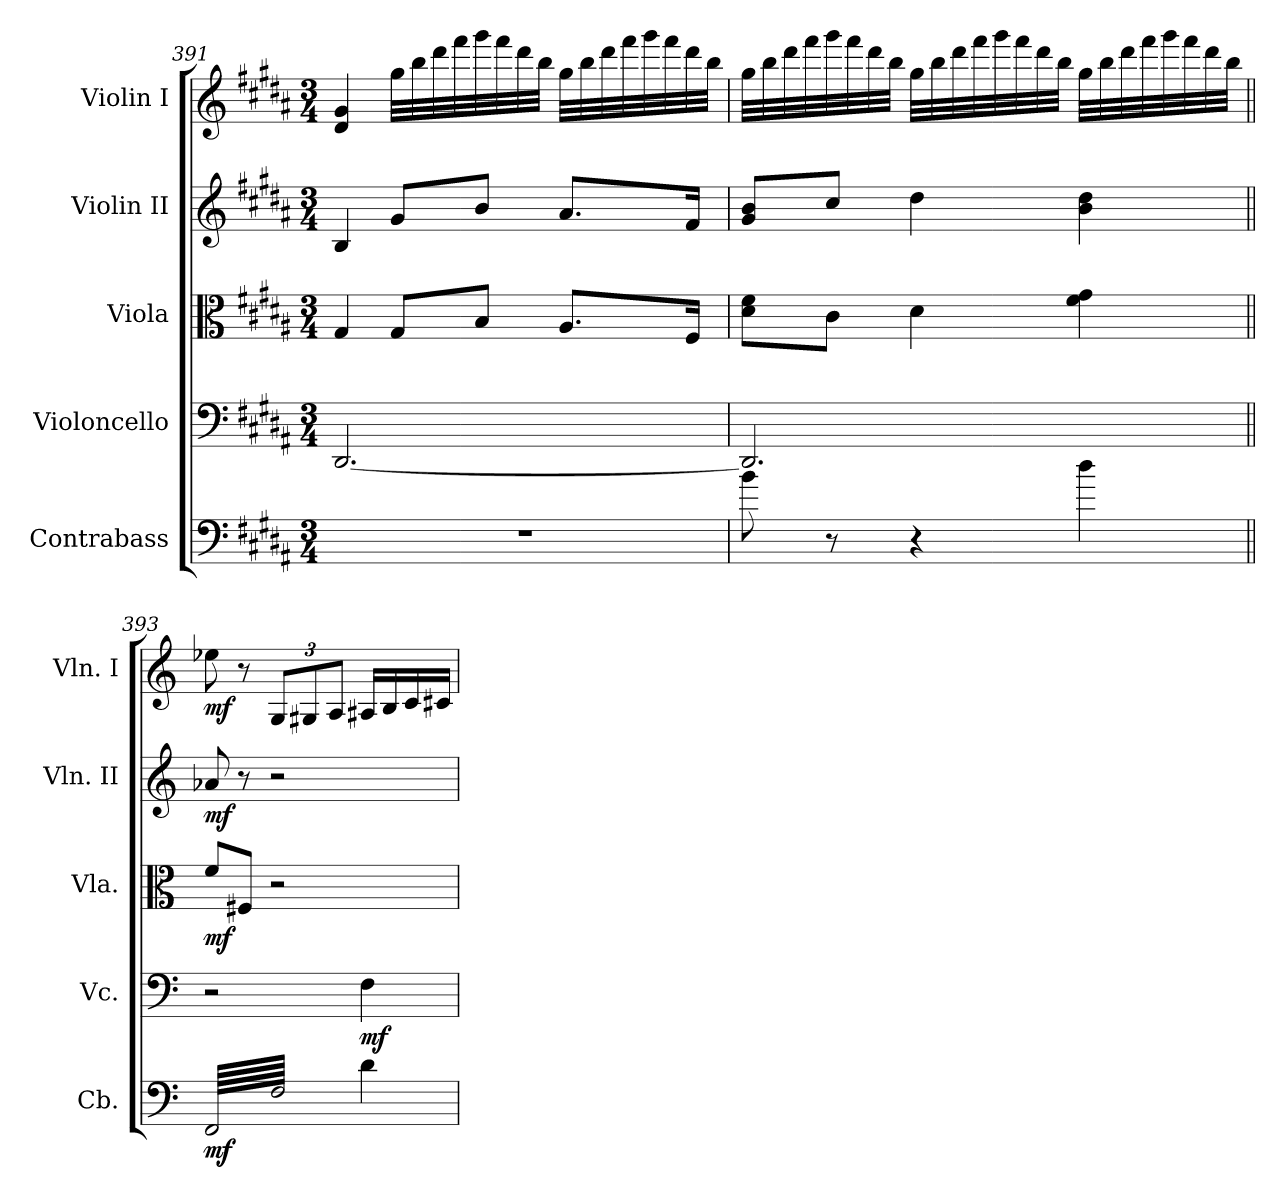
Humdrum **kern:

**kern	**dynam	**kern	**dynam	**kern	**dynam	**kern	**dynam	**kern	**dynam
*part5	*part5	*part4	*part4	*part3	*part3	*part2	*part2	*part1	*part1
*staff5	*staff5	*staff4	*staff4	*staff3	*staff3	*staff2	*staff2	*staff1	*staff1
*I"Contrabass	*	*I"Violoncello	*	*I"Viola	*	*I"Violin II	*	*I"Violin I	*
*I'Cb.	*	*I'Vc.	*	*I'Vla.	*	*I'Vln. II	*	*I'Vln. I	*
!!LO:LB:g=z
*clefF4	*	*clefF4	*	*clefC3	*	*clefG2	*	*clefG2	*
*ITrd7c12	*	*	*	*	*	*	*	*	*
*k[f#c#g#d#a#]	*	*k[f#c#g#d#a#]	*	*k[f#c#g#d#a#]	*	*k[f#c#g#d#a#]	*	*k[f#c#g#d#a#]	*
*M3/4	*	*M3/4	*	*M3/4	*	*M3/4	*	*M3/4	*
=391	=391	=391	=391	=391	=391	=391	=391	=391	=391
2.r	.	[2.DD#/	.	4G#/	.	4B/	.	4d#/ 4g#/	.
.	.	.	.	8G#/L	.	8g#/L	.	32gg#\LLL	.
.	.	.	.	.	.	.	.	32bb\	.
.	.	.	.	.	.	.	.	32ddd#\	.
.	.	.	.	.	.	.	.	32fff#\	.
.	.	.	.	8B/J	.	8b/J	.	32ggg#\	.
.	.	.	.	.	.	.	.	32fff#\	.
.	.	.	.	.	.	.	.	32ddd#\	.
.	.	.	.	.	.	.	.	32bb\JJJ	.
.	.	.	.	8.A#/L	.	8.a#/L	.	32gg#\LLL	.
.	.	.	.	.	.	.	.	32bb\	.
.	.	.	.	.	.	.	.	32ddd#\	.
.	.	.	.	.	.	.	.	32fff#\	.
.	.	.	.	.	.	.	.	32ggg#\	.
.	.	.	.	.	.	.	.	32fff#\	.
.	.	.	.	16F#/Jk	.	16f#/Jk	.	32ddd#\	.
.	.	.	.	.	.	.	.	32bb\JJJ	.
!!LO:PB:g=z
=392	=392	=392	=392	=392	=392	=392	=392	=392	=392
8B\	.	2.DD#/]	.	8d#\ 8f#\L	.	8g#/ 8b/L	.	32gg#\LLL	.
.	.	.	.	.	.	.	.	32bb\	.
.	.	.	.	.	.	.	.	32ddd#\	.
.	.	.	.	.	.	.	.	32fff#\	.
8r	.	.	.	8c#\J	.	8cc#/J	.	32ggg#\	.
.	.	.	.	.	.	.	.	32fff#\	.
.	.	.	.	.	.	.	.	32ddd#\	.
.	.	.	.	.	.	.	.	32bb\JJJ	.
4r	.	.	.	4d#\	.	4dd#\	.	32gg#\LLL	.
.	.	.	.	.	.	.	.	32bb\	.
.	.	.	.	.	.	.	.	32ddd#\	.
.	.	.	.	.	.	.	.	32fff#\	.
.	.	.	.	.	.	.	.	32ggg#\	.
.	.	.	.	.	.	.	.	32fff#\	.
.	.	.	.	.	.	.	.	32ddd#\	.
.	.	.	.	.	.	.	.	32bb\JJJ	.
4d#\	.	.	.	4f#\ 4g#\	.	4b\ 4dd#\	.	32gg#\LLL	.
.	.	.	.	.	.	.	.	32bb\	.
.	.	.	.	.	.	.	.	32ddd#\	.
.	.	.	.	.	.	.	.	32fff#\	.
.	.	.	.	.	.	.	.	32ggg#\	.
.	.	.	.	.	.	.	.	32fff#\	.
.	.	.	.	.	.	.	.	32ddd#\	.
.	.	.	.	.	.	.	.	32bb\JJJ	.
!!LO:LB:g=z
=393||	=393||	=393||	=393||	=393||	=393||	=393||	=393||	=393||	=393||
*k[]	*	*k[]	*	*k[]	*	*k[]	*	*k[]	*
!	!LO:DY:b	!	!	!	!LO:DY:b	!	!LO:DY:b	!	!LO:DY:b
*tremolo	*	*	*	*	*	*	*	*	*
64FFF/LLLL	mf	2r	.	8f/L	mf	8a-X/	mf	8ee-X\	mf
64FF\	.	.	.	.	.	.	.	.	.
64FFF/	.	.	.	.	.	.	.	.	.
64FF\	.	.	.	.	.	.	.	.	.
64FFF/	.	.	.	.	.	.	.	.	.
64FF\	.	.	.	.	.	.	.	.	.
64FFF/	.	.	.	.	.	.	.	.	.
64FF\	.	.	.	.	.	.	.	.	.
64FFF/	.	.	.	8F#X/J	.	8r	.	8r	.
64FF\	.	.	.	.	.	.	.	.	.
64FFF/	.	.	.	.	.	.	.	.	.
64FF\	.	.	.	.	.	.	.	.	.
64FFF/	.	.	.	.	.	.	.	.	.
64FF\	.	.	.	.	.	.	.	.	.
64FFF/	.	.	.	.	.	.	.	.	.
64FF\	.	.	.	.	.	.	.	.	.
*	*	*	*	*	*	*	*	*Xbrackettup	*
*	*	*	*	*	*	*	*	*MM70	*
64FFF/	.	.	.	2r	.	2r	.	12G/L	.
64FF\	.	.	.	.	.	.	.	.	.
64FFF/	.	.	.	.	.	.	.	.	.
64FF\	.	.	.	.	.	.	.	.	.
64FFF/	.	.	.	.	.	.	.	.	.
64FF\	.	.	.	.	.	.	.	.	.
.	.	.	.	.	.	.	.	12G#X/	.
64FFF/	.	.	.	.	.	.	.	.	.
64FF\	.	.	.	.	.	.	.	.	.
64FFF/	.	.	.	.	.	.	.	.	.
64FF\	.	.	.	.	.	.	.	.	.
64FFF/	.	.	.	.	.	.	.	.	.
.	.	.	.	.	.	.	.	12A/J	.
64FF\	.	.	.	.	.	.	.	.	.
64FFF/	.	.	.	.	.	.	.	.	.
64FF\	.	.	.	.	.	.	.	.	.
64FFF/	.	.	.	.	.	.	.	.	.
64FF\JJJJ	.	.	.	.	.	.	.	.	.
*Xtremolo	*	*	*	*	*	*	*	*	*
*	*	*	*	*	*	*	*	*MM75	*
!	!	!	!LO:DY:b	!	!	!	!	!	!
4D\	.	4F\	mf	.	.	.	.	16A#X/LL	.
.	.	.	.	.	.	.	.	.	.
.	.	.	.	.	.	.	.	.	.
.	.	.	.	.	.	.	.	.	.
.	.	.	.	.	.	.	.	16B/	.
.	.	.	.	.	.	.	.	.	.
.	.	.	.	.	.	.	.	.	.
.	.	.	.	.	.	.	.	.	.
.	.	.	.	.	.	.	.	16c/	.
.	.	.	.	.	.	.	.	.	.
.	.	.	.	.	.	.	.	.	.
.	.	.	.	.	.	.	.	.	.
.	.	.	.	.	.	.	.	16c#X/JJ	.
.	.	.	.	.	.	.	.	.	.
.	.	.	.	.	.	.	.	.	.
.	.	.	.	.	.	.	.	.	.
=	=	=	=	=	=	=	=	=	=
*-	*-	*-	*-	*-	*-	*-	*-	*-	*-
